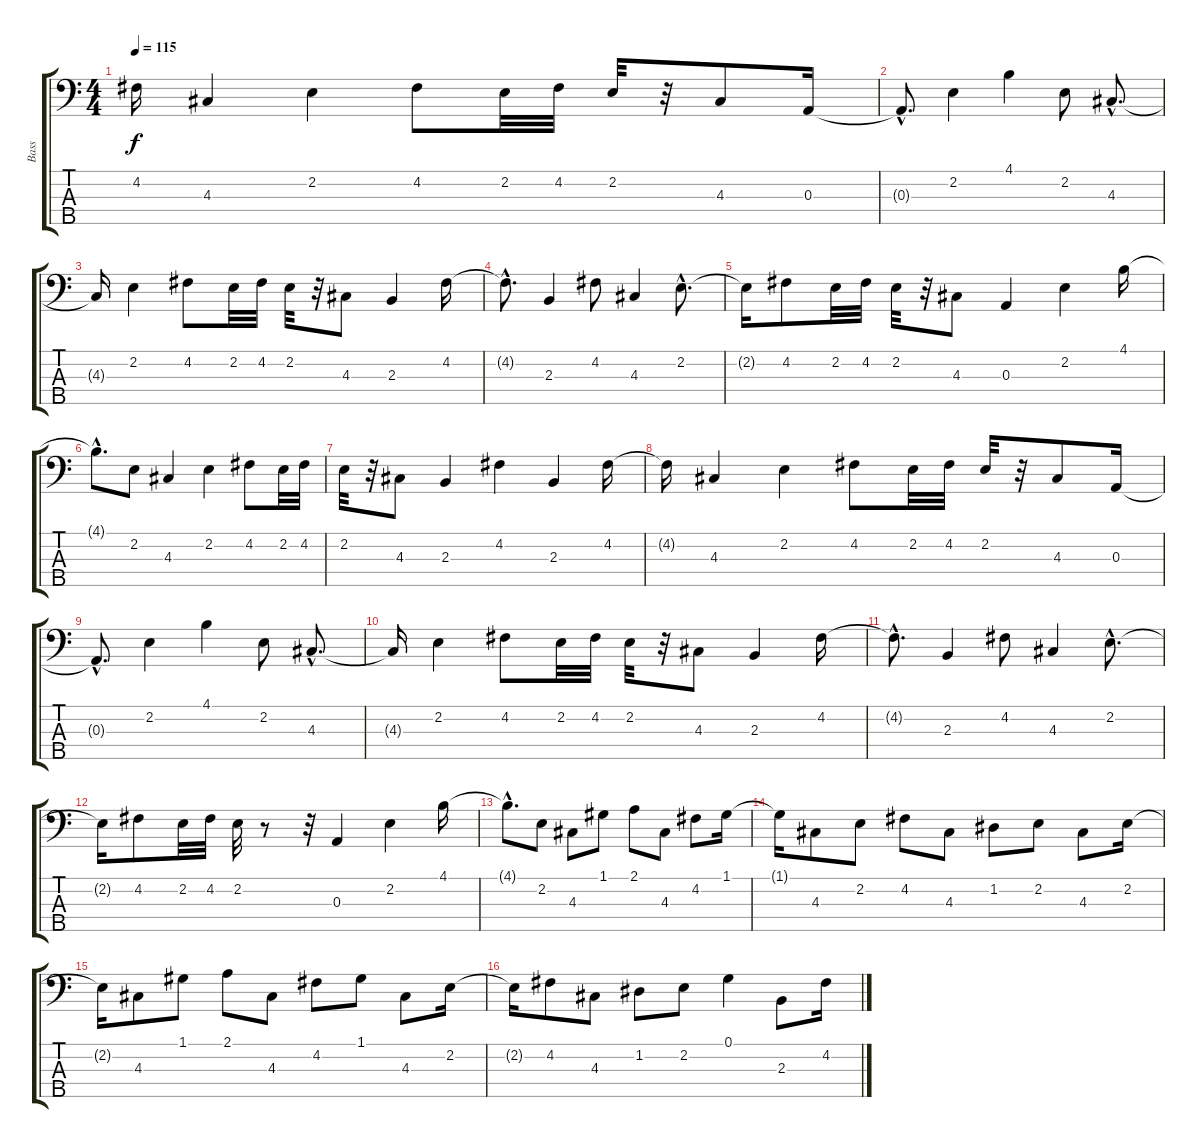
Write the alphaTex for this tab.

\track ("Bass" "Bass") {instrument electricbassfinger}
\staff {score tabs}
\tuning (G2 D2 A1 E1 B0) {hide}
\ts (4 4)
\tempo 115
\clef f4
\ks c
4.2{t}.16{dy f} 4.3.4 2.2.4 4.2.8 2.2.32 4.2.32 2.2.32 r.32 4.3.8 0.3.16 |
0.3{hac t}.8{d} 2.2.4 4.1.4 2.2.8 4.3{hac}.8{d} |
4.3{t}.16 2.2.4 4.2.8 2.2.32 4.2.32 2.2.32 r.32 4.3.8 2.3.4 4.2.16 |
4.2{hac t}.8{d} 2.3.4 4.2.8 4.3.4 2.2{hac}.8{d} |
2.2{t}.16 4.2.8 2.2.32 4.2.32 2.2.32 r.32 4.3.8 0.3.4 2.2.4 4.1.16 |
4.1{hac t}.8{d} 2.2.8 4.3.4 2.2.4 4.2.8 2.2.32 4.2.32 |
2.2.32 r.32 4.3.8 2.3.4 4.2.4 2.3.4 4.2.16 |
4.2{t}.16 4.3.4 2.2.4 4.2.8 2.2.32 4.2.32 2.2.32 r.32 4.3.8 0.3.16 |
0.3{hac t}.8{d} 2.2.4 4.1.4 2.2.8 4.3{hac}.8{d} |
4.3{t}.16 2.2.4 4.2.8 2.2.32 4.2.32 2.2.32 r.32 4.3.8 2.3.4 4.2.16 |
4.2{hac t}.8{d} 2.3.4 4.2.8 4.3.4 2.2{hac}.8{d} |
2.2{t}.16 4.2.8 2.2.32 4.2.32 2.2.32 r.8 r.32 0.3.4 2.2.4 4.1.16 |
4.1{hac t}.8{d} 2.2.8 4.3.8 1.1.8 2.1.8 4.3.8 4.2.8 1.1.16 |
1.1{t}.16 4.3.8 2.2.8 4.2.8 4.3.8 1.2.8 2.2.8 4.3.8 2.2.16 |
2.2{t}.16 4.3.8 1.1.8 2.1.8 4.3.8 4.2.8 1.1.8 4.3.8 2.2.16 |
2.2{t}.16 4.2.8 4.3.8 1.2.8 2.2.8 0.1.4 2.3.8 4.2.16
